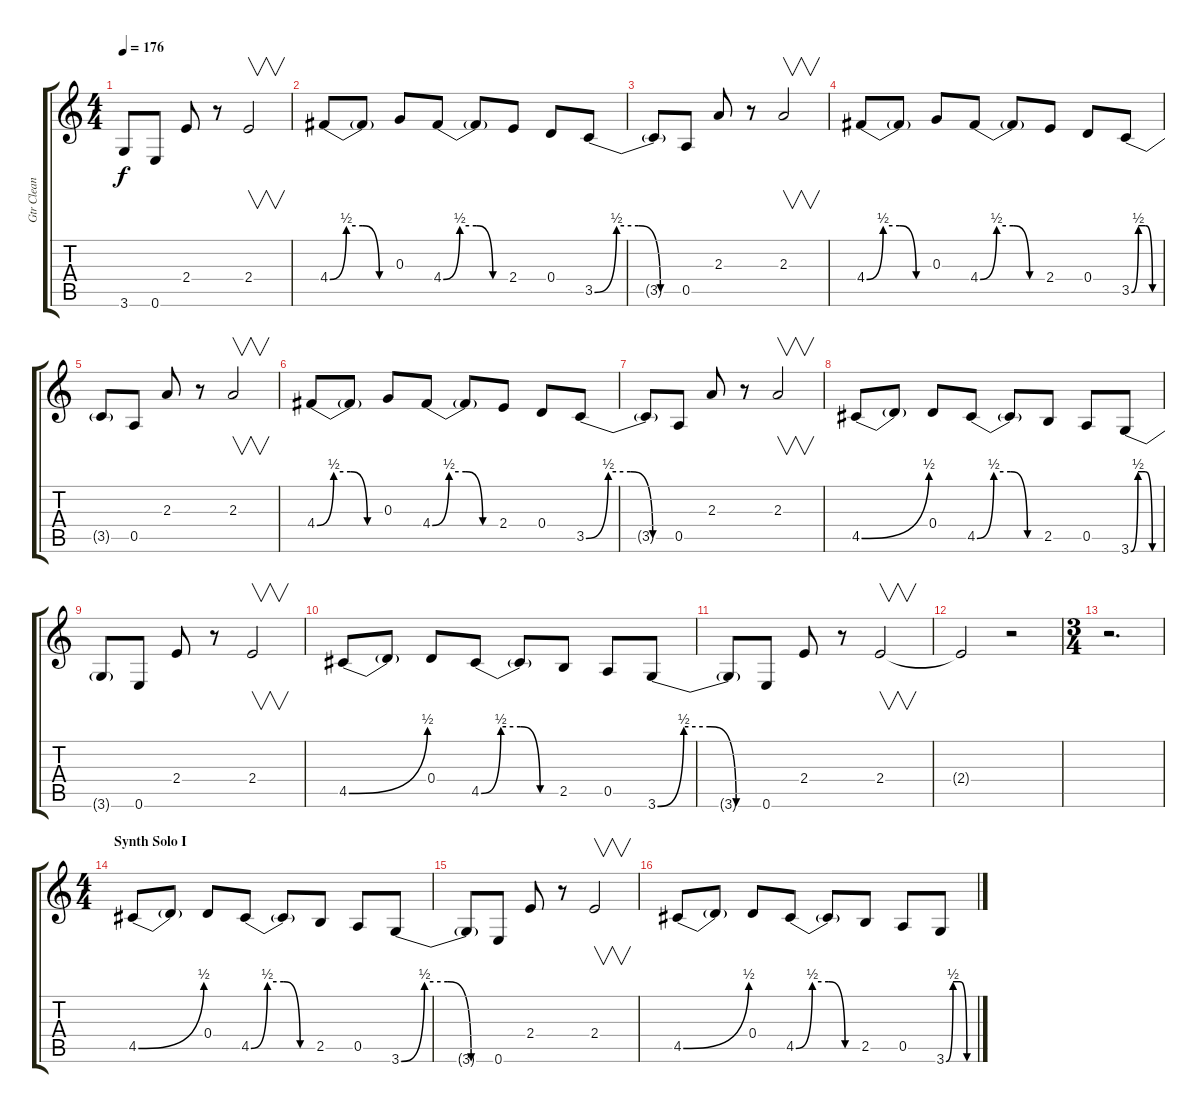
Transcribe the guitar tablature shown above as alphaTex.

\track ("Gtr Clean" "Gtr Clean") {instrument electricguitarclean}
\staff {score tabs}
\tuning (E4 B3 G3 D3 A2 E2) {hide}
\ts (4 4)
\tempo 176
\clef g2
\ks c
3.6{t}.8{dy f} 0.6.8 2.4.8 r.8 2.4.2{v} |
4.4{be (custom 0 0 15 2 30 2 45 0 60 0)}.8 4.4{t}.8 0.3.8 4.4{be (custom 0 0 15 2 30 2 45 0 60 0)}.8 4.4{t}.8 2.4.8 0.4.8 3.5{be (custom 0 0 15 2 30 2 45 0 60 0)}.8 |
3.5{t}.8 0.5.8 2.3.8 r.8 2.3.2{v} |
4.4{be (custom 0 0 15 2 30 2 45 0 60 0)}.8 4.4{t}.8 0.3.8 4.4{be (custom 0 0 15 2 30 2 45 0 60 0)}.8 4.4{t}.8 2.4.8 0.4.8 3.5{be (custom 0 0 15 2 30 2 45 0 60 0)}.8 |
3.5{t}.8 0.5.8 2.3.8 r.8 2.3.2{v} |
4.4{be (custom 0 0 15 2 30 2 45 0 60 0)}.8 4.4{t}.8 0.3.8 4.4{be (custom 0 0 15 2 30 2 45 0 60 0)}.8 4.4{t}.8 2.4.8 0.4.8 3.5{be (custom 0 0 15 2 30 2 45 0 60 0)}.8 |
3.5{t}.8 0.5.8 2.3.8 r.8 2.3.2{v} |
4.5{be (bend 0 0 60 2)}.8 4.5{t}.8 0.4.8 4.5{be (custom 0 0 15 2 30 2 45 0 60 0)}.8 4.5{t}.8 2.5.8 0.5.8 3.6{be (custom 0 0 15 2 30 2 45 0 60 0)}.8 |
3.6{t}.8 0.6.8 2.4.8 r.8 2.4.2{v} |
4.5{be (bend 0 0 60 2)}.8 4.5{t}.8 0.4.8 4.5{be (custom 0 0 15 2 30 2 45 0 60 0)}.8 4.5{t}.8 2.5.8 0.5.8 3.6{be (custom 0 0 15 2 30 2 45 0 60 0)}.8 |
3.6{t}.8 0.6.8 2.4.8 r.8 2.4.2{v} |
2.4{t}.2 r.2 |
\ts (3 4)
r.2{d} |
\ts (4 4)
\section ("" "Synth Solo I")
4.5{be (bend 0 0 60 2)}.8 4.5{t}.8 0.4.8 4.5{be (custom 0 0 15 2 30 2 45 0 60 0)}.8 4.5{t}.8 2.5.8 0.5.8 3.6{be (custom 0 0 15 2 30 2 45 0 60 0)}.8 |
3.6{t}.8 0.6.8 2.4.8 r.8 2.4.2{v} |
4.5{be (bend 0 0 60 2)}.8 4.5{t}.8 0.4.8 4.5{be (custom 0 0 15 2 30 2 45 0 60 0)}.8 4.5{t}.8 2.5.8 0.5.8 3.6{be (custom 0 0 15 2 30 2 45 0 60 0)}.8
